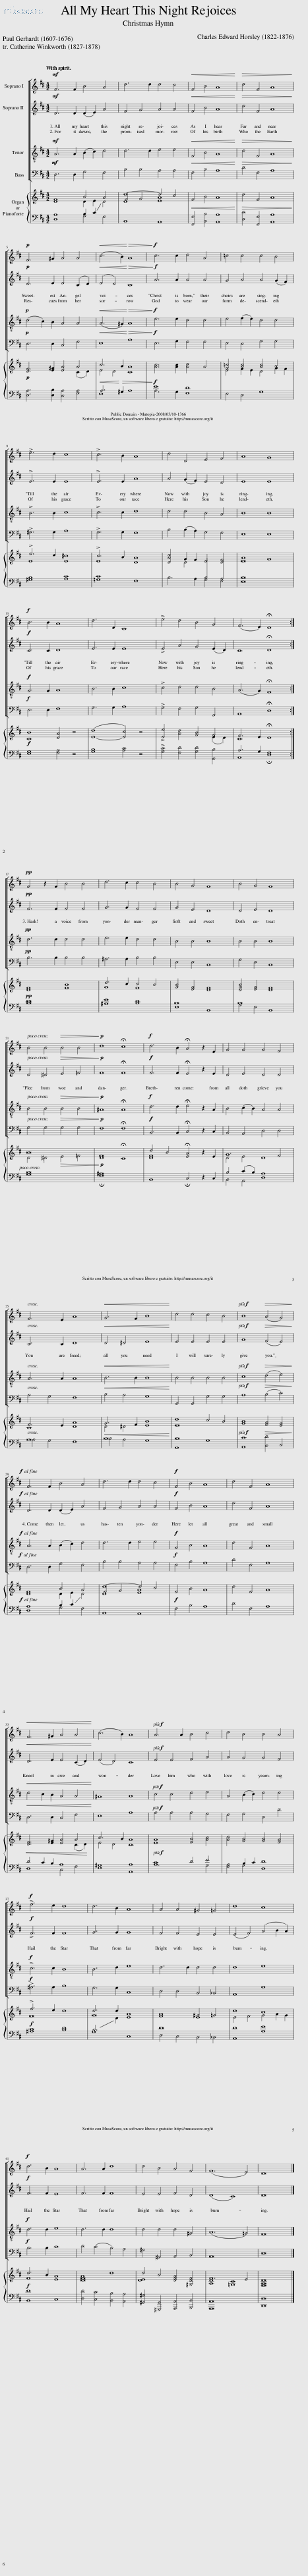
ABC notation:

X:1
%%score [ 1 2 3 4 ] { ( 5 6 9 ) | ( 7 8 10 ) }
L:1/8
Q:1/4=144
M:4/2
I:linebreak $
K:D
V:1 treble
V:2 treble
V:3 treble-8
V:4 bass
V:5 treble
V:6 treble
V:9 treble
V:7 bass
V:8 bass
V:10 bass
V:1
!mf! F6 F2 B4 A4 | d6 d2 d4 c4 |!<(! F4 B4 A8!<)! |!>(! d4 F4 A8!>)! |$!p! F6 ^G2 A4 A4 | %5
!<(! (c6 B2)!<)!!>(! A8!>)! |!f! c6 c2 d4 A4 | =c4 c4 c4 B4 |$ !>!e6 d2 c8 | !>!c6 B2 A8 | %10
 d4 D4 E4 F4 | A8 G8 |$!f! B6 B2 A8 | d6 D2 C8 | !>!e4 d4 B4 G4 | %15
 (F6 E2) !fermata!D8 :|$!pp! F4 z2 F2 B4 B4 | d6 c2 c4 B4 | B4 G4 F8 | B4 G4 F8 |$ %20
 B4 B4!>(! B4 B4!>)! |!p! d8 !fermata!c8 |!f! d6 B2 !fermata!A4 z2 E2 | G4 G4 G4 F4 |$ F6 E2 A8 | %25
!<(! G6 F2 B8!<)! | d4 d4 c4 B4 |!f! B8!>(! (A4 G4)!>)! |$!f! F6 F2 B4 A4 | d6 d2 d4 c4 | %30
!f! F4 B4 A8 | d4 F4 A8 |$!<(! F6 ^G2 A4 A4!<)! | (c6 B2) A8 |!f! A6 A2 B4 c4 | %35
 d4 B4 B4 A4 |$!f! !>!f6 e2 d8 | d6 B2 A8 | A4 A4 ^G4 =G4 | d8 c8 |$ %40
!f! d6 B2 A8 | A6 A2 d8 | d4 B4 A4 F4 | (F12 E4) | D16 |] %45
V:2
!mf! D6 D2 (D2 E2) A4 | F4 G4 A4 A4 |!<(! F4 B4 A8!<)! |!>(! d4 F4 A8!>)! |$!p! D6 E2 E4 (C2 D2) | %5
!<(! (E4 D4)!<)!!>(! C8!>)! |!f! A6 A2 A4 A4 | G4 A4 A4 (G2 F2) |$ !>!E6 E2 E8 | !>!E6 E2 A8 | %10
 A4 (G2 F2) E4 D4 | E8 E8 |$!f! C6 C2 D8 | E6 E2 E8 | !>!E4 A4 G4 (E2 D2) | %15
 C8 !fermata!D8 :|$!pp! F6 F2 F4 F4 | G6 G2 F4 F4 | G4 E4 D8 | D4 E4 D8 |$ %20
 D4 ^D4!>(! E4 =F4!>)! |!p! F8 !fermata!F8 |!f! F6 F2 !fermata!E4 z2 E2 | D4 E4 D4 D4 |$ C6 C2 D8 | %25
!<(! D4 ^D4 E8!<)! | E4 E4 E4 E4 |!f! G8!>(! (F4 E4)!>)! |$!f! D6 D2 (D2 E2) A4 | F4 G4 A4 A4 | %30
!f! F4 B4 A8 | d4 F4 A8 |$!<(! D6 E2 E4 (C2 D2)!<)! | (E4 D4) C8 |!f! E4 E4 F4 A4 | %35
 A4 G4 G4 F4 |$!f! !>!F6 F2 F8 | G6 G2 G8 | F4 F4 E4 E4 | (E4 F4) (A4 B2 A2) |$ %40
!f! F6 F2 E8 | F6 F2 F8 | E4 E4 F4 D4 | (D8 C8) | D16 |] %45
V:3
!mf! A6 A2 (B2 c2) d4 | d6 d2 e4 e4 |!<(! F4 B4 A8!<)! |!>(! d4 F4 A8!>)! |$!p! (d4 c2) B2 A4 A4 | %5
!<(! (A6 ^G2)!<)!!>(! A8!>)! |!f! e6 e2 d4 d4 | e4 (f2 e2) d4 d4 |$ !>!B6 B2 c8 | !>!c6 c2 d8 | %10
 d4 d4 B4 A4 | B8 B8 |$!f! G6 G2 A8 | B6 B2 c8 | !>!c4 d4 d4 B4 | %15
 (A6 G2) !fermata!F8 :|$!pp! d6 d2 d4 d4 | e6 e2 d4 d4 | B4 B4 B8 | B4 B4 B8 |$ %20
 B4 B4!>(! B4 B4!>)! |!p! ^A8 !fermata!A8 |!f! d6 d2 !fermata!e4 z2 A2 | B4 (c2 B2) A4 A4 |$ A6 A2 A8 | %25
!<(! B6 B2 B8!<)! | B4 B4 B4 B4 |!f! c8!>(! (d4 e4)!>)! |$!f! A6 A2 (B2 c2) d4 | d6 d2 e4 e4 | %30
!f! F4 B4 A8 | d4 F4 A8 |$!<(! d4 c2 B2 A4 A4!<)! | ^G8 A8 |!f! c4 c4 d4 e4 | %35
 A4 (B2 c2) d4 d4 |$!f! !>!c6 c2 B8 | B6 d2 e8 | d6 d2 d4 d4 | d8 e8 |$ %40
!f! d6 d2 e8 | d6 d2 d8 | d4 d4 d4 ^G4 | (A12 =G4) | F16 |] %45
V:4
!mf! D,6 D,2 G,4 F,4 | B,4 B,4 A,4 A,4 |!<(! F,4 B,4 A,8!<)! |!>(! D4 F,4 A,8!>)! |$!p! D,6 D,2 C,4 F,4 | %5
!<(! E,8!<)!!>(! A,8!>)! |!f! E,6 G,2 F,4 F,4 | E,4 D,4 G,4 G,4 |$ !>!^G,6 G,2 A,8 | !>!G,6 G,2 F,8 | %10
 B,4 (B,2 A,2) G,4 F,4 | E,8 E,8 |$!f! E,6 E,2 F,8 | G,6 G,2 A,8 | !>!G,4 F,4 G,4 G,,4 | %15
 A,,8 !fermata!D,8 :|$!pp! B,6 B,2 B,4 B,4 | ^A,6 A,2 B,4 B,4 | E,4 E,4 B,,8 | G,4 E,4 B,,8 |$ %20
 G,4 G,4!>(! G,4 G,4!>)! |!p! F,8 !fermata!F,8 |!f! B,,6 B,,2 !fermata!C,4 z2 C,2 | B,,4 A,,4 D,4 D,4 |$ A,4 G,4 F,8 | %25
!<(! B,4 A,4 G,8!<)! | G,,4 G,,4 G,4 G,4 |!f! A,8!>(! (B,4 C4)!>)! |$!f! D,6 D,2 G,4 F,4 | B,4 B,4 A,4 A,4 | %30
!f! F,4 B,4 A,8 | D4 F,4 A,8 |$!<(! D,6 D,2 C,4 F,4!<)! | E,8 A,8 |!f! A,4 A,4 A,4 G,4 | %35
 F,4 G,4 D,4 D4 |$!f! !>!^A,6 A,2 B,8 | G,6 G,2 C,8 | D,4 D,4 B,,4 _B,,4 | A,,8 A,8 |$ %40
!f! B,6 B,2 C8 | D4 (C4 B,4) A,4 | ^G,4 ^G,,4 A,,4 B,,4 | A,,16 | D,16 |] %45
V:5
 F8 B4 A4 | d8- d4 c4 |!<(! F4 B4 A8!<)! |!>(! d4 F4 A8!>)! |$!p! [DF]6 [E^G]2 [EA]4 A4 | %5
!<(! c6!>(! B2!<)! A8!>)! |!f! [Ac]6 [Ac]2 [Ad]4 A4 | [G=c]4 [Ac]4 [Ac]4 B4 |$ !>!e6 d2 ^c8 | !>!c6 B2 A8 | %10
 [DAd]4 G2 F2 E4 [DF]4 | A8 G8 |$!f! [CB]8 [DA]4 z4 | ([E-d]8 [Ec]4) z4 | !>![Ee]4 [Ad]4 [GB]4 G4 | %15
 F6 E2 !fermata!D8 :|$!pp! [DF]8 [FB]8 | d6 c2 c4 B4 | [GB]4 [EG]4 [DF]8 | [DGB]4 [EG]4 [DF]8 |$ %20
 B16 |!p! F16 | d4 B4 !fermata![EA]4 z2 E2 | G12 F4 |$ F6 E2 A8 | %25
!<(! G6 F2 B8!<)! | d8 c4 B4 |!f! [GB]8!>(! [FA]4 [EG]4!>)! |$!f! F8 B4 A4 | d8- d4 c4 | %30
!f! F4 B4 A8 | d4 F4 A8 |$!<(! [DF]6 [E^G]2 [EA]4 A4!<)! | c6 B2 A8 |!f! [EA]8 [FB]4 [Ac]4 | %35
 [Ad]4 [GB]4 [GB]4 [FA]4 |$!f! !>!f6 e2 d8 | d6 d2 [EA]8 | [FA]8 ^G4 =G4 | d8 c8 |$ %40
!f! d6 B2 A8 | A8 d8 | d4 B4 [DFA]4 [^G,DF]4 | F12 E4 | [F,A,D]16 |] %45
V:6
 D8 D2 E2 x4 | F4 G4 A8 | x16 | x16 |$ x12 (C2 D2) | %5
 E4 D4 C8 | x16 | E4 F2 E2 D4 G2 F2 |$ E8 E8 | E8 D8 | %10
 x4 D4 x8 | E16 |$ x16 | x16 | x12 (E2 D2) | %15
 C8 x8 :|$ x16 | G8 F8 | x16 | x16 |$ %20
 D4 ^D4!>(! E4 =F4!>)! | D8 !fermata!C8 | [DF]8 x8 | D4 E4 D8 |$ C8 D8 | %25
 D4 ^D4 E8 | E16 | x16 |$ D8 D2 E2 x4 | F4 G4 A8 | %30
 x16 | x16 |$ x12 (C2 D2) | E4 D4 C8 | x16 | %35
 x16 |$ F16 | G16 | x8 E8 | E4 F4 G4 A2 G2 |$ %40
 F8 E8 | [DF]16 | [DE]8 x8 | [A,D]8 =G,8 | x16 |] %45
V:7
 A,8 B,2 C2[I:staff -1] D4 |[I:staff +1] B,,8 A,,8 | [F,,F,]4 [B,,B,]4 [A,,A,]8 | [D,D]4 [F,,F,]4 [A,,A,]8 |$ [D,A,]6 [D,B,]2 [C,A,]4 [F,A,]4 | %5
 A,6 ^G,2 A,8 | E8 D8 | E,4 D,4 G,8 |$ [^G,B,]8 [A,C]8 | [=G,C]8 F,8 | %10
 B,6 A,2 B,4 A,4 | B,16 |$ [E,G,]8 [F,A,]4 z4 | [G,B,]8 [A,C]4 z4 | !>![G,C]4 [F,D]4 [G,D]4 [G,,B,]4 | %15
 A,6 G,2 !fermata!F,8 :|$ [B,D]16 | [^A,E]8 [B,D]8 | B,16 | B,16 |$ %20
 [G,B,]16 | !fermata![F,^A,]16 | B,,8 !fermata!C,4 z2 C,2 | B,4 (C2 B,2) A,8 |$ A,16 | %25
 B,16 | B,16 | [A,,C]8 [B,,D]4 C,4 |$ A,8 B,2 C2[I:staff -1] D4 |[I:staff +1] B,,8 A,,8 | %30
 F,4 B,4 A,8 | D4 F,4 A,8 |$ D4 C2 B,2 A,8 | [E,^G,]8 [A,,A,]8 | C8 D4 E4 | %35
 [F,A,]4 B,2 C2 D8 |$ [^A,C]8 [B,D]8 | B,6[I:staff -1] D2[I:staff +1] C,8 | D16 | D8 E8 |$ %40
 [B,,D]8 C,8 | [D,D]4 [C,C]4 [B,,B,]4 [A,,A,]4 | [^G,,^G,]4 [^G,,,G,,]4 [A,,,A,,]4 [B,,,B,,]4 | A,,16 | D,16 |] %45
V:8
 D,8 G,4 F,4 | x16 | x16 | x16 |$ x16 | %5
 x16 | A,6 G,2 F,8 | x16 |$ x16 | x16 | %10
 x8 G,4 F,4 | E,16 |$ x16 | x16 | x16 | %15
 A,,8 D,8 :|$ x16 | x16 | x16 | G,4 E,4 B,,8 |$ %20
 x16 | x16 | x16 | B,,4 A,,4 D,8 |$ A,4 G,4 F,8 | %25
 B,4 A,4 G,8 | G,,8 x8 | x16 |$ D,8 G,4 F,4 | x16 | %30
 x16 | x16 |$ D,8 C,4 F,4 | x16 | A,12 G,4 | %35
 x4 G,4 D,8 |$ x16 | G,8 x8 | D,4 C,4 B,,4 _B,,4 | A,,8 A,8 |$ %40
 x16 | x16 | x16 | A,,,16 | D,,16 |] %45
V:9
 x16 | D8 E8 | x16 | x16 |$ x16 | %5
 x16 | x16 | x16 |$ x16 | x16 | %10
 x16 | x16 |$ x16 | x16 | x16 | %15
 x16 :|$ x16 | x16 | x16 | x16 |$ %20
 x16 | x16 | x16 | x16 |$ x16 | %25
 x16 | x16 | x16 |$ x16 | D8 E8 | %30
 x16 | x16 |$ x16 | x16 | x16 | %35
 x16 |$ x16 | x16 | x16 | x16 |$ %40
 x16 | x16 | x16 | x8 C8 | x16 |] %45
V:10
 x16 | x16 | x16 | x16 |$ x16 | %5
 E,8 x8 | x16 | x16 |$ x16 | x16 | %10
 x16 | x16 |$ x16 | x16 | x16 | %15
 x16 :|$ x16 | x16 | E,8 B,,8 | x16 |$ %20
 x16 | x16 | x16 | x16 |$ x16 | %25
 x16 | x8 G,8 | x16 |$ x16 | x16 | %30
 x16 | x16 |$ x16 | x16 | x16 | %35
 x16 |$ x16 | x16 | x16 | x16 |$ %40
 x16 | x16 | x16 | x16 | x16 |] %45
